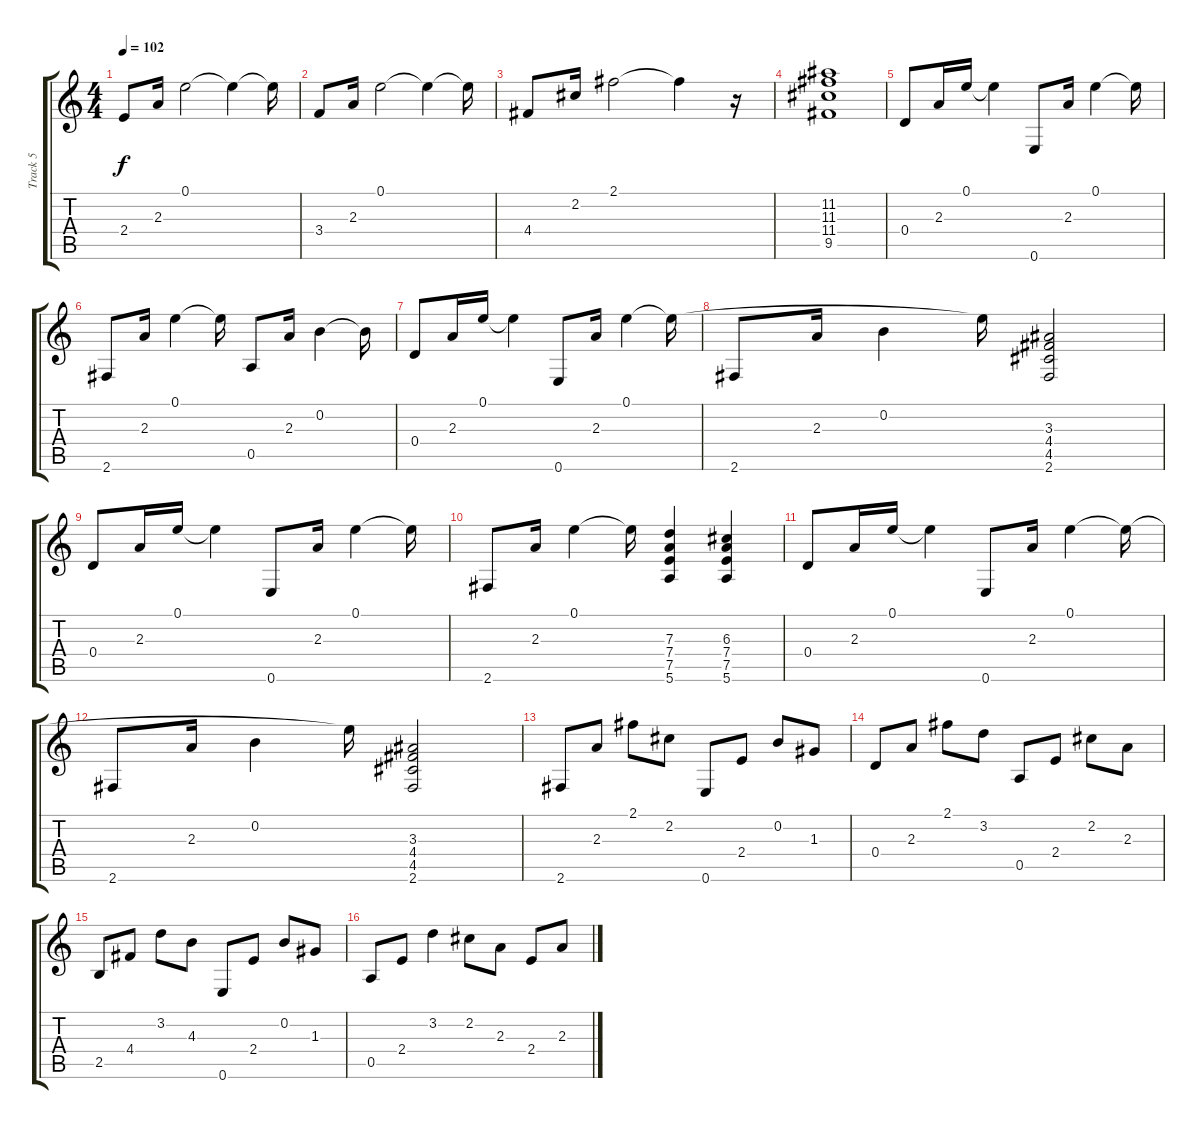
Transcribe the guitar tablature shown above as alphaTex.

\track ("Track 5" "Track 5") {instrument acousticguitarsteel}
\staff {score tabs}
\tuning (E4 B3 G3 D3 A2 E2) {hide}
\ts (4 4)
\tempo 102
\clef g2
\ks c
2.4.8{dy f} 2.3.16 0.1.2 0.1{t}.4 0.1{t}.16 |
3.4.8 2.3.16 0.1.2 0.1{t}.4 0.1{t}.16 |
4.4.8 2.2.16 2.1.2 2.1{t}.4 r.16 |
(11.2 11.3 11.4 9.5).1 |
0.4.8 2.3.16 0.1.16 0.1{t}.4 0.6.8 2.3.16 0.1.4 0.1{t}.16 |
2.6.8 2.3.16 0.1.4 0.1{t}.16 0.5.8 2.3.16 0.2.4 0.2{t}.16 |
0.4.8 2.3.16 0.1.16 0.1{t}.4 0.6.8 2.3.16 0.1.4 0.1{t}.16 |
2.6.8 2.3.16 0.2.4 0.1{t}.16 (3.3 4.4 4.5 2.6).2 |
0.4.8 2.3.16 0.1.16 0.1{t}.4 0.6.8 2.3.16 0.1.4 0.1{t}.16 |
2.6.8 2.3.16 0.1.4 0.1{t}.16 (7.3 7.4 7.5 5.6).4 (6.3 7.4 7.5 5.6).4 |
0.4.8 2.3.16 0.1.16 0.1{t}.4 0.6.8 2.3.16 0.1.4 0.1{t}.16 |
2.6.8 2.3.16 0.2.4 0.1{t}.16 (3.3 4.4 4.5 2.6).2 |
2.6.8 2.3.8 2.1.8 2.2.8 0.6.8 2.4.8 0.2.8 1.3.8 |
0.4.8 2.3.8 2.1.8 3.2.8 0.5.8 2.4.8 2.2.8 2.3.8 |
2.5.8 4.4.8 3.2.8 4.3.8 0.6.8 2.4.8 0.2.8 1.3.8 |
0.5.8 2.4.8 3.2.4 2.2.8 2.3.8 2.4.8 2.3.8
